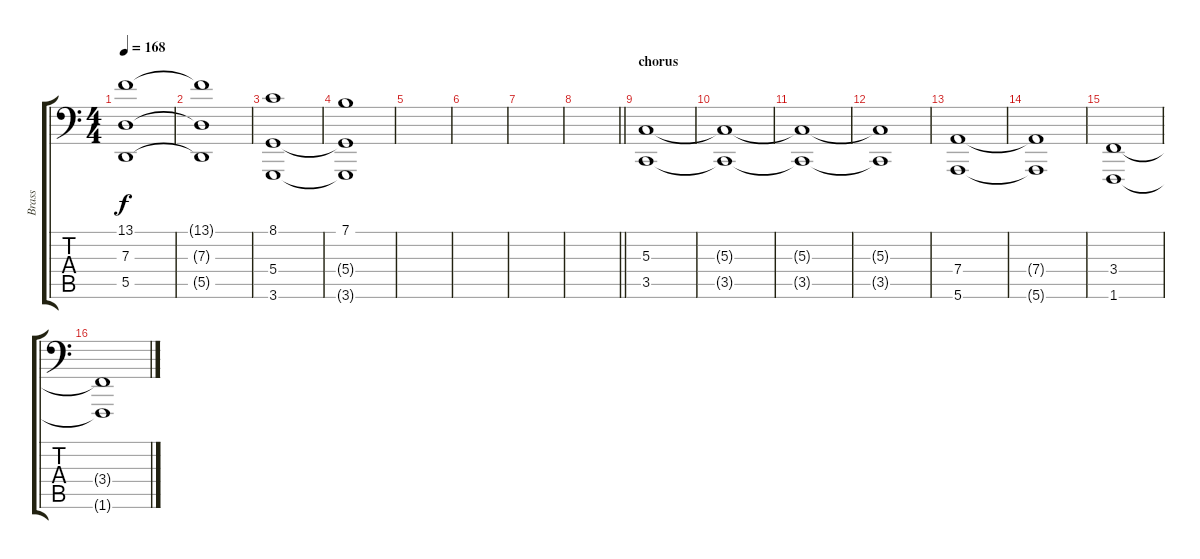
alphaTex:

\track ("Brass" "Brass") {instrument brasssection}
\staff {score tabs}
\tuning (E3 B2 G2 D2 A1 E1) {hide}
\ts (4 4)
\tempo 168
\clef f4
\ks c
(13.1 7.3 5.5).1{dy f} |
(13.1{t} 7.3{t} 5.5{t}).1 |
(8.1 5.4 3.6).1 |
(7.1 5.4{t} 3.6{t}).1 |
|
|
|
\barLineRight lightlight
|
\section ("" "chorus")
(5.3 3.5).1 |
(5.3{t} 3.5{t}).1 |
(5.3{t} 3.5{t}).1 |
(5.3{t} 3.5{t}).1 |
(7.4 5.6).1 |
(7.4{t} 5.6{t}).1 |
(3.4 1.6).1 |
(3.4{t} 1.6{t}).1
